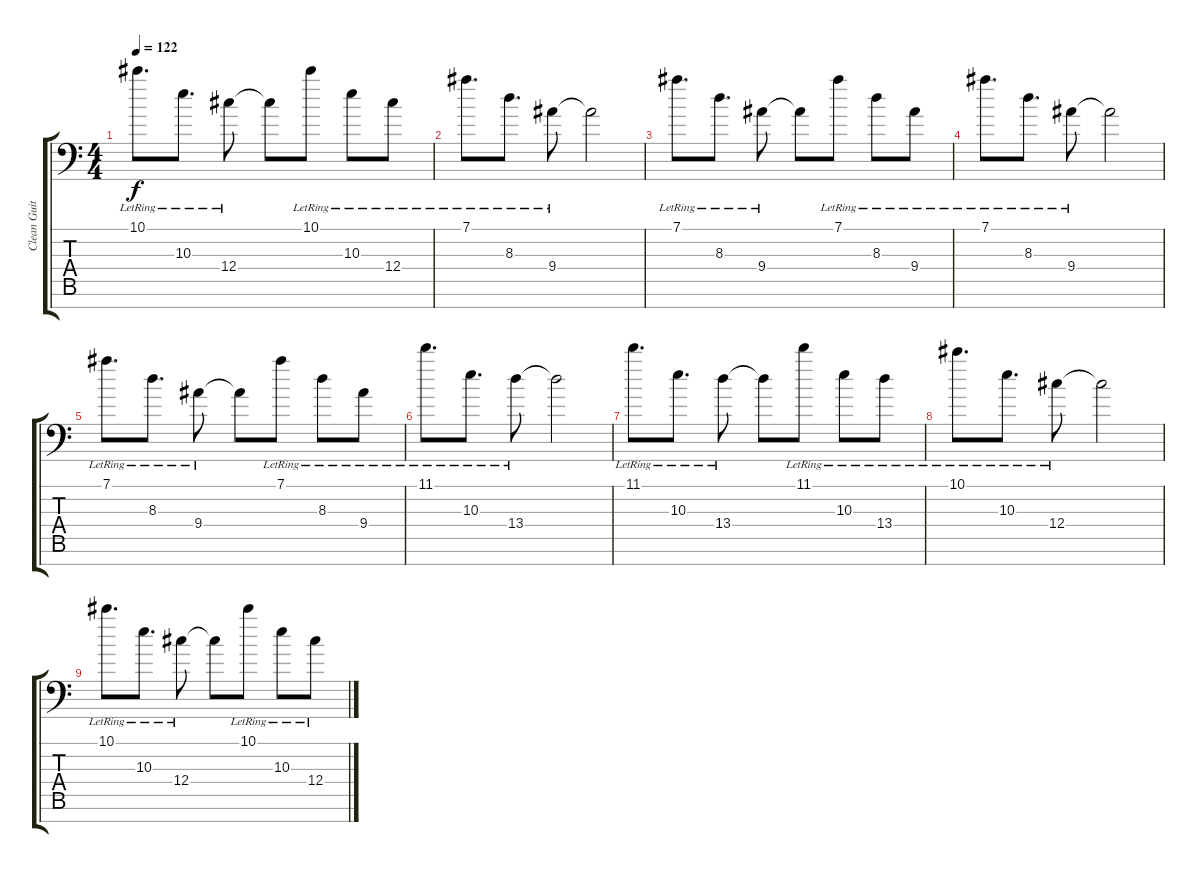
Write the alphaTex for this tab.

\track ("Clean Guitar" "Clean Guit") {instrument acousticguitarsteel}
\staff {score tabs}
\tuning (Eb4 Bb3 Gb3 Db3 Ab2 Eb2 Bb1) {hide}
\ts (4 4)
\tempo 122
\clef f4
\ks c
10.1{lr}.8{d dy f} 10.3{lr}.8{d} 12.4{lr}.8 12.4{t}.8 10.1{lr}.8 10.3{lr}.8 12.4{lr}.8 |
7.1{lr}.8{d} 8.3{lr}.8{d} 9.4{lr}.8 9.4{t}.2 |
7.1{lr}.8{d} 8.3{lr}.8{d} 9.4{lr}.8 9.4{t}.8 7.1{lr}.8 8.3{lr}.8 9.4{lr}.8 |
7.1{lr}.8{d} 8.3{lr}.8{d} 9.4{lr}.8 9.4{t}.2 |
7.1{lr}.8{d} 8.3{lr}.8{d} 9.4{lr}.8 9.4{t}.8 7.1{lr}.8 8.3{lr}.8 9.4{lr}.8 |
11.1{lr}.8{d} 10.3{lr}.8{d} 13.4{lr}.8 13.4{t}.2 |
11.1{lr}.8{d} 10.3{lr}.8{d} 13.4{lr}.8 13.4{t}.8 11.1{lr}.8 10.3{lr}.8 13.4{lr}.8 |
10.1{lr}.8{d} 10.3{lr}.8{d} 12.4{lr}.8 12.4{t}.2 |
10.1{lr}.8{d} 10.3{lr}.8{d} 12.4{lr}.8 12.4{t}.8 10.1{lr}.8 10.3{lr}.8 12.4{lr}.8
